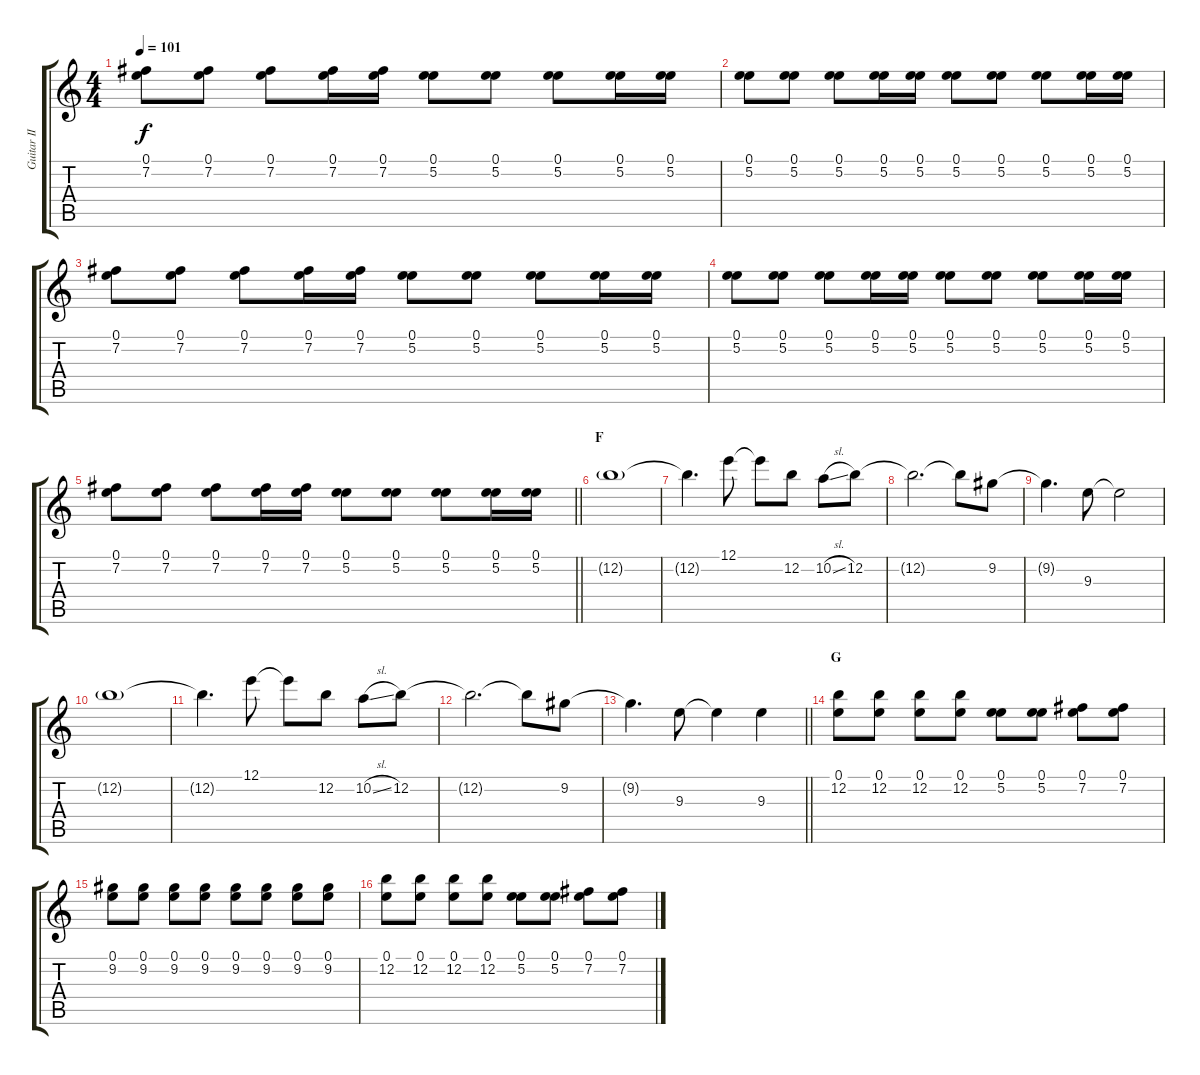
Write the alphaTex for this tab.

\track ("Guitar II - Kita" "Guitar II ") {instrument overdrivenguitar}
\staff {score tabs}
\tuning (E4 B3 G3 D3 A2 E2) {hide}
\ts (4 4)
\tempo 101
\clef g2
\ks c
(0.1 7.2).8{dy f} (0.1 7.2).8 (0.1 7.2).8 (0.1 7.2).16 (0.1 7.2).16 (0.1 5.2).8 (0.1 5.2).8 (0.1 5.2).8 (0.1 5.2).16 (0.1 5.2).16 |
(0.1 5.2).8 (0.1 5.2).8 (0.1 5.2).8 (0.1 5.2).16 (0.1 5.2).16 (0.1 5.2).8 (0.1 5.2).8 (0.1 5.2).8 (0.1 5.2).16 (0.1 5.2).16 |
(0.1 7.2).8 (0.1 7.2).8 (0.1 7.2).8 (0.1 7.2).16 (0.1 7.2).16 (0.1 5.2).8 (0.1 5.2).8 (0.1 5.2).8 (0.1 5.2).16 (0.1 5.2).16 |
(0.1 5.2).8 (0.1 5.2).8 (0.1 5.2).8 (0.1 5.2).16 (0.1 5.2).16 (0.1 5.2).8 (0.1 5.2).8 (0.1 5.2).8 (0.1 5.2).16 (0.1 5.2).16 |
\barLineRight lightlight
(0.1 7.2).8 (0.1 7.2).8 (0.1 7.2).8 (0.1 7.2).16 (0.1 7.2).16 (0.1 5.2).8 (0.1 5.2).8 (0.1 5.2).8 (0.1 5.2).16 (0.1 5.2).16 |
\section ("" "F")
12.2{g}.1 |
12.2{t}.4{d} 12.1.8 12.1{t}.8 12.2.8 10.2{sl}.8 12.2.8 |
12.2{t}.2{d} 12.2{t}.8 9.2.8 |
9.2{t}.4{d} 9.3.8 9.3{t}.2 |
12.2{g}.1 |
12.2{t}.4{d} 12.1.8 12.1{t}.8 12.2.8 10.2{sl}.8 12.2.8 |
12.2{t}.2{d} 12.2{t}.8 9.2.8 |
\barLineRight lightlight
9.2{t}.4{d} 9.3.8 9.3{t}.4 9.3.4 |
\section ("" "G")
(0.1 12.2).8 (0.1 12.2).8 (0.1 12.2).8 (0.1 12.2).8 (0.1 5.2).8 (0.1 5.2).8 (0.1 7.2).8 (0.1 7.2).8 |
(0.1 9.2).8 (0.1 9.2).8 (0.1 9.2).8 (0.1 9.2).8 (0.1 9.2).8 (0.1 9.2).8 (0.1 9.2).8 (0.1 9.2).8 |
(0.1 12.2).8 (0.1 12.2).8 (0.1 12.2).8 (0.1 12.2).8 (0.1 5.2).8 (0.1 5.2).8 (0.1 7.2).8 (0.1 7.2).8
